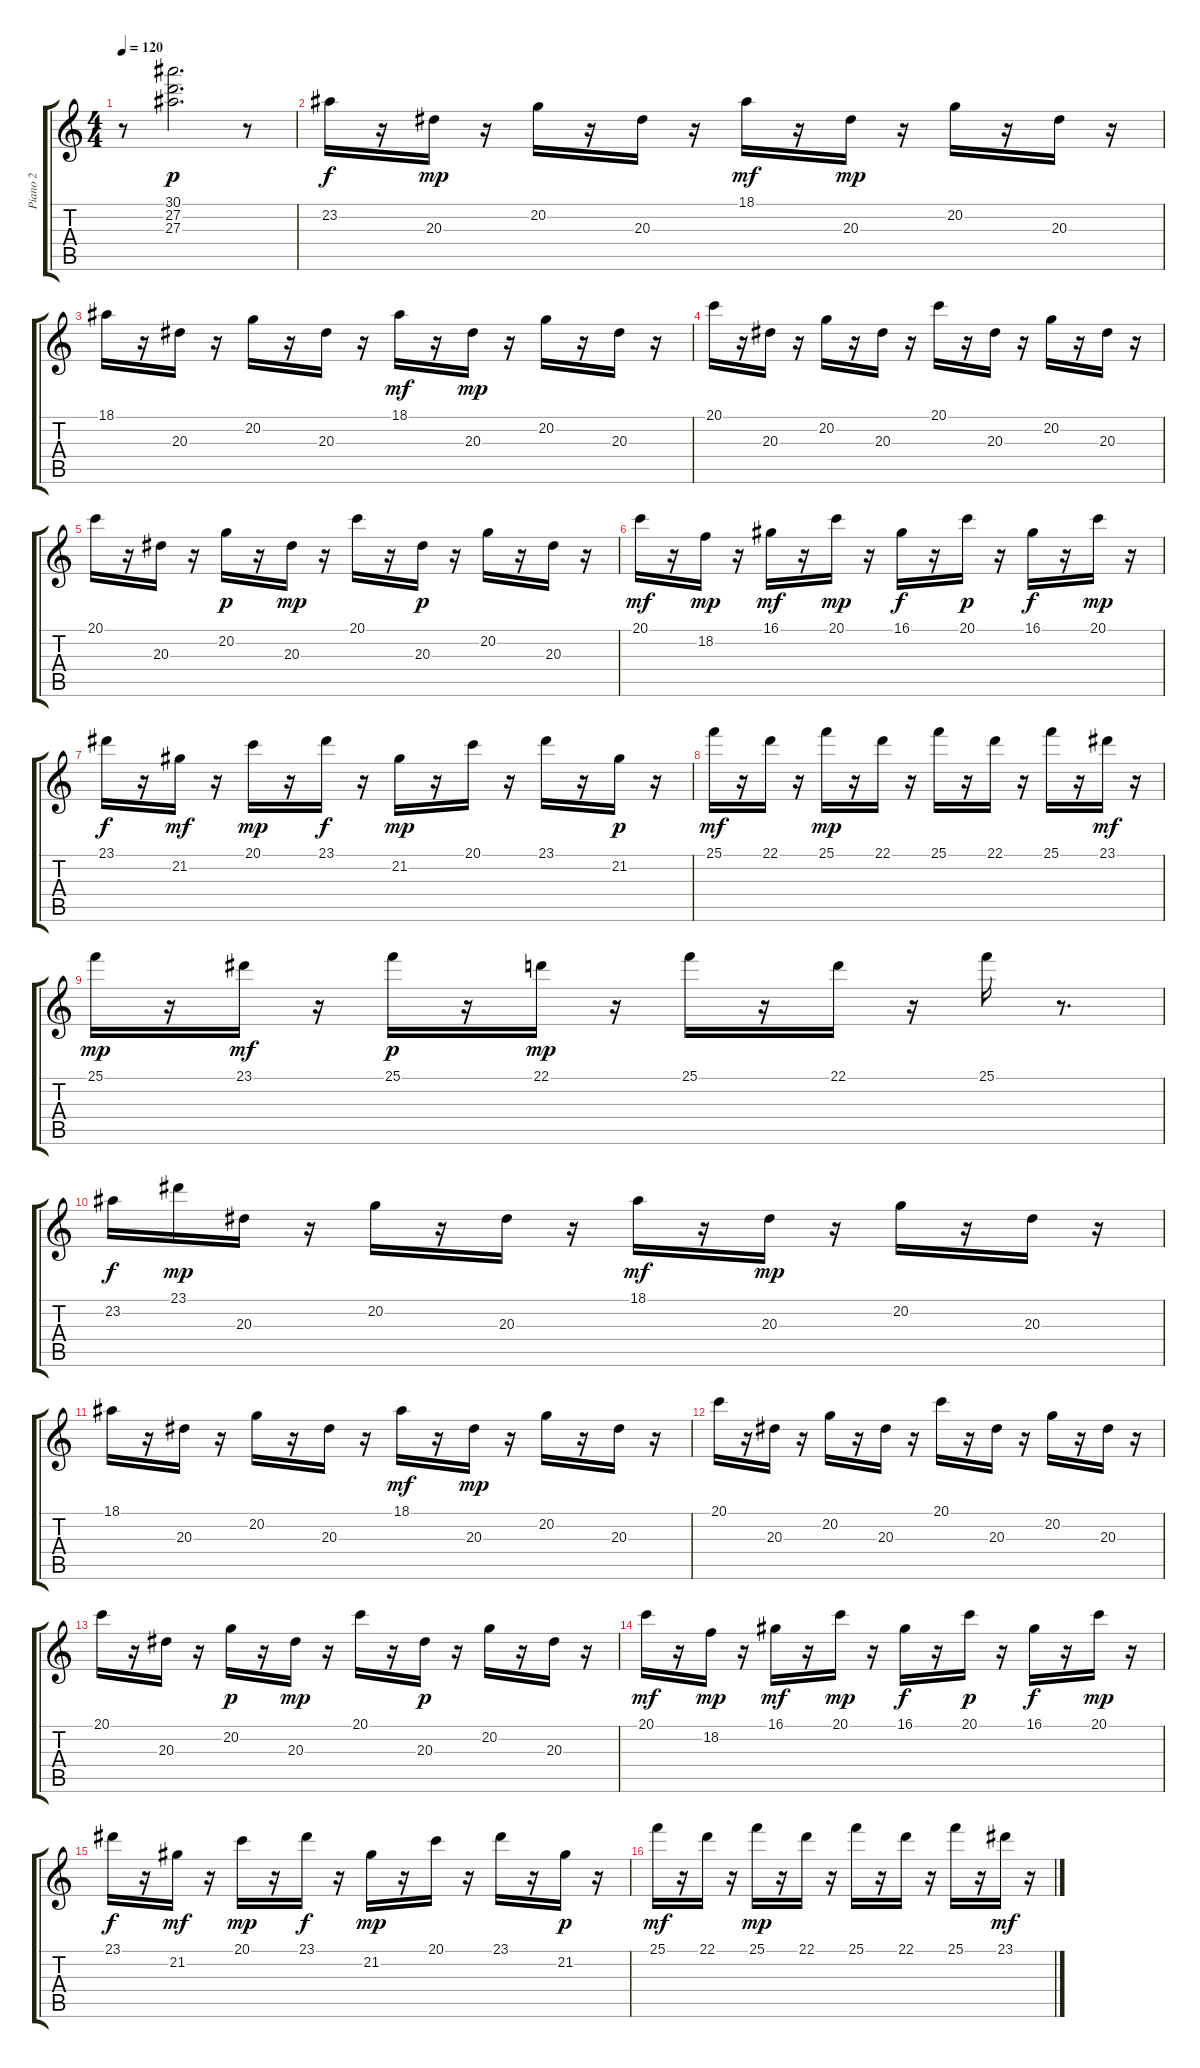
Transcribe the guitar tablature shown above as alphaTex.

\track ("Piano 2" "Piano 2") {instrument acousticgrandpiano}
\staff {score tabs}
\tuning (E4 B3 G3 D3 A2 E2) {hide}
\ts (4 4)
\tempo 120
\clef g2
\ks c
r.8{dy f} (30.1 27.2 27.3).2{d dy p} r.8 |
23.2.16{dy f} r.16 20.3.16{dy mp} r.16 20.2.16 r.16 20.3.16 r.16 18.1.16{dy mf} r.16 20.3.16{dy mp} r.16 20.2.16 r.16 20.3.16 r.16 |
18.1.16 r.16 20.3.16 r.16 20.2.16 r.16 20.3.16 r.16 18.1.16{dy mf} r.16 20.3.16{dy mp} r.16 20.2.16 r.16 20.3.16 r.16 |
20.1.16 r.16 20.3.16 r.16 20.2.16 r.16 20.3.16 r.16 20.1.16 r.16 20.3.16 r.16 20.2.16 r.16 20.3.16 r.16 |
20.1.16 r.16 20.3.16 r.16 20.2.16{dy p} r.16 20.3.16{dy mp} r.16 20.1.16 r.16 20.3.16{dy p} r.16 20.2.16 r.16 20.3.16 r.16 |
20.1.16{dy mf} r.16 18.2.16{dy mp} r.16 16.1.16{dy mf} r.16 20.1.16{dy mp} r.16 16.1.16{dy f} r.16 20.1.16{dy p} r.16 16.1.16{dy f} r.16 20.1.16{dy mp} r.16 |
23.1.16{dy f} r.16 21.2.16{dy mf} r.16 20.1.16{dy mp} r.16 23.1.16{dy f} r.16 21.2.16{dy mp} r.16 20.1.16 r.16 23.1.16 r.16 21.2.16{dy p} r.16 |
25.1.16{dy mf} r.16 22.1.16 r.16 25.1.16{dy mp} r.16 22.1.16 r.16 25.1.16 r.16 22.1.16 r.16 25.1.16 r.16 23.1.16{dy mf} r.16 |
25.1.16{dy mp} r.16 23.1.16{dy mf} r.16 25.1.16{dy p} r.16 22.1.16{dy mp} r.16 25.1.16 r.16 22.1.16 r.16 25.1.16 r.8{d} |
23.2.16{dy f} 23.1.16{dy mp} 20.3.16 r.16 20.2.16 r.16 20.3.16 r.16 18.1.16{dy mf} r.16 20.3.16{dy mp} r.16 20.2.16 r.16 20.3.16 r.16 |
18.1.16 r.16 20.3.16 r.16 20.2.16 r.16 20.3.16 r.16 18.1.16{dy mf} r.16 20.3.16{dy mp} r.16 20.2.16 r.16 20.3.16 r.16 |
20.1.16 r.16 20.3.16 r.16 20.2.16 r.16 20.3.16 r.16 20.1.16 r.16 20.3.16 r.16 20.2.16 r.16 20.3.16 r.16 |
20.1.16 r.16 20.3.16 r.16 20.2.16{dy p} r.16 20.3.16{dy mp} r.16 20.1.16 r.16 20.3.16{dy p} r.16 20.2.16 r.16 20.3.16 r.16 |
20.1.16{dy mf} r.16 18.2.16{dy mp} r.16 16.1.16{dy mf} r.16 20.1.16{dy mp} r.16 16.1.16{dy f} r.16 20.1.16{dy p} r.16 16.1.16{dy f} r.16 20.1.16{dy mp} r.16 |
23.1.16{dy f} r.16 21.2.16{dy mf} r.16 20.1.16{dy mp} r.16 23.1.16{dy f} r.16 21.2.16{dy mp} r.16 20.1.16 r.16 23.1.16 r.16 21.2.16{dy p} r.16 |
25.1.16{dy mf} r.16 22.1.16 r.16 25.1.16{dy mp} r.16 22.1.16 r.16 25.1.16 r.16 22.1.16 r.16 25.1.16 r.16 23.1.16{dy mf} r.16
